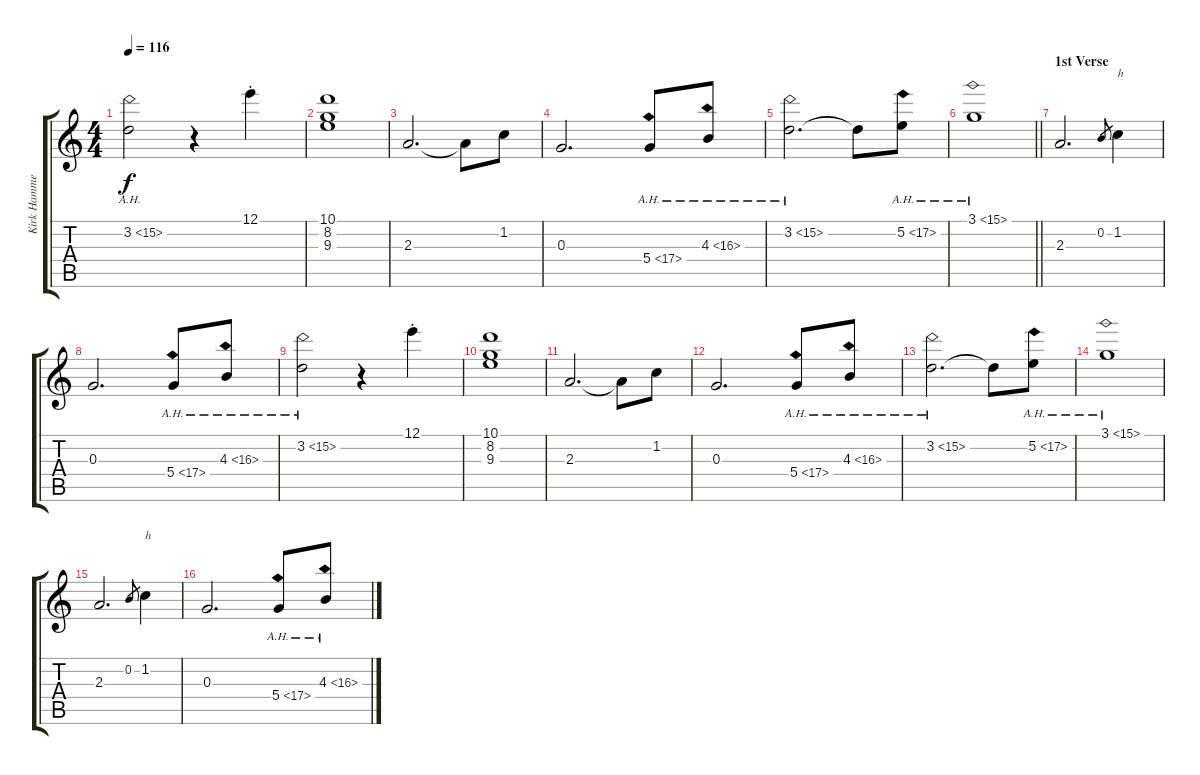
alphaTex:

\track ("Kirk Hammett" "Kirk Hamme") {instrument distortionguitar}
\staff {score tabs}
\tuning (E4 B3 G3 D3 A2 E2) {hide}
\ts (4 4)
\tempo 116
\clef g2
\ks aminor
3.2{ah 12}.2{dy f} r.4 12.1{st}.4 |
(10.1 8.2 9.3).1 |
2.3.2{d} 2.3{t}.8 1.2.8 |
0.3.2{d} 5.4{ah 12}.8 4.3{ah 12}.8 |
3.2{ah 12}.2{d} 3.2{t}.8 5.2{ah 12}.8 |
\barLineRight lightlight
3.1{ah 12}.1 |
\section ("" "1st Verse")
2.3.2{d instrument electricguitarclean} 0.2.8{gr} 1.2.4{txt "h"} |
0.3.2{d} 5.4{ah 12}.8 4.3{ah 12}.8 |
3.2{ah 12}.2 r.4 12.1{st}.4 |
(10.1 8.2 9.3).1 |
2.3.2{d} 2.3{t}.8 1.2.8 |
0.3.2{d} 5.4{ah 12}.8 4.3{ah 12}.8 |
3.2{ah 12}.2{d} 3.2{t}.8 5.2{ah 12}.8 |
3.1{ah 12}.1 |
2.3.2{d instrument electricguitarclean} 0.2.8{gr} 1.2.4{txt "h"} |
0.3.2{d} 5.4{ah 12}.8 4.3{ah 12}.8
